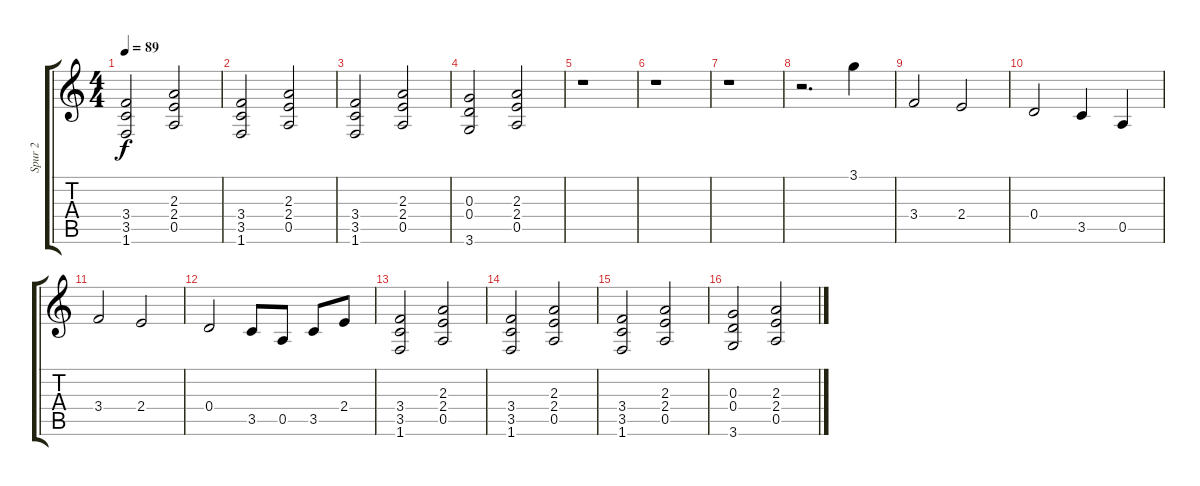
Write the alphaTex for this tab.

\track ("Spur 2" "Spur 2") {instrument distortionguitar}
\staff {score tabs}
\tuning (E4 B3 G3 D3 A2 E2) {hide}
\ts (4 4)
\tempo 89
\clef g2
\ks c
(3.4 3.5 1.6).2{dy f} (2.3 2.4 0.5).2 |
(3.4 3.5 1.6).2 (2.3 2.4 0.5).2 |
(3.4 3.5 1.6).2 (2.3 2.4 0.5).2 |
(0.3 0.4 3.6).2 (2.3 2.4 0.5).2 |
r.1 |
r.1 |
r.1 |
r.2{d} 3.1.4 |
3.4.2 2.4.2 |
0.4.2 3.5.4 0.5.4 |
3.4.2 2.4.2 |
0.4.2 3.5.8 0.5.8 3.5.8 2.4.8 |
(3.4 3.5 1.6).2 (2.3 2.4 0.5).2 |
(3.4 3.5 1.6).2 (2.3 2.4 0.5).2 |
(3.4 3.5 1.6).2 (2.3 2.4 0.5).2 |
(0.3 0.4 3.6).2 (2.3 2.4 0.5).2
